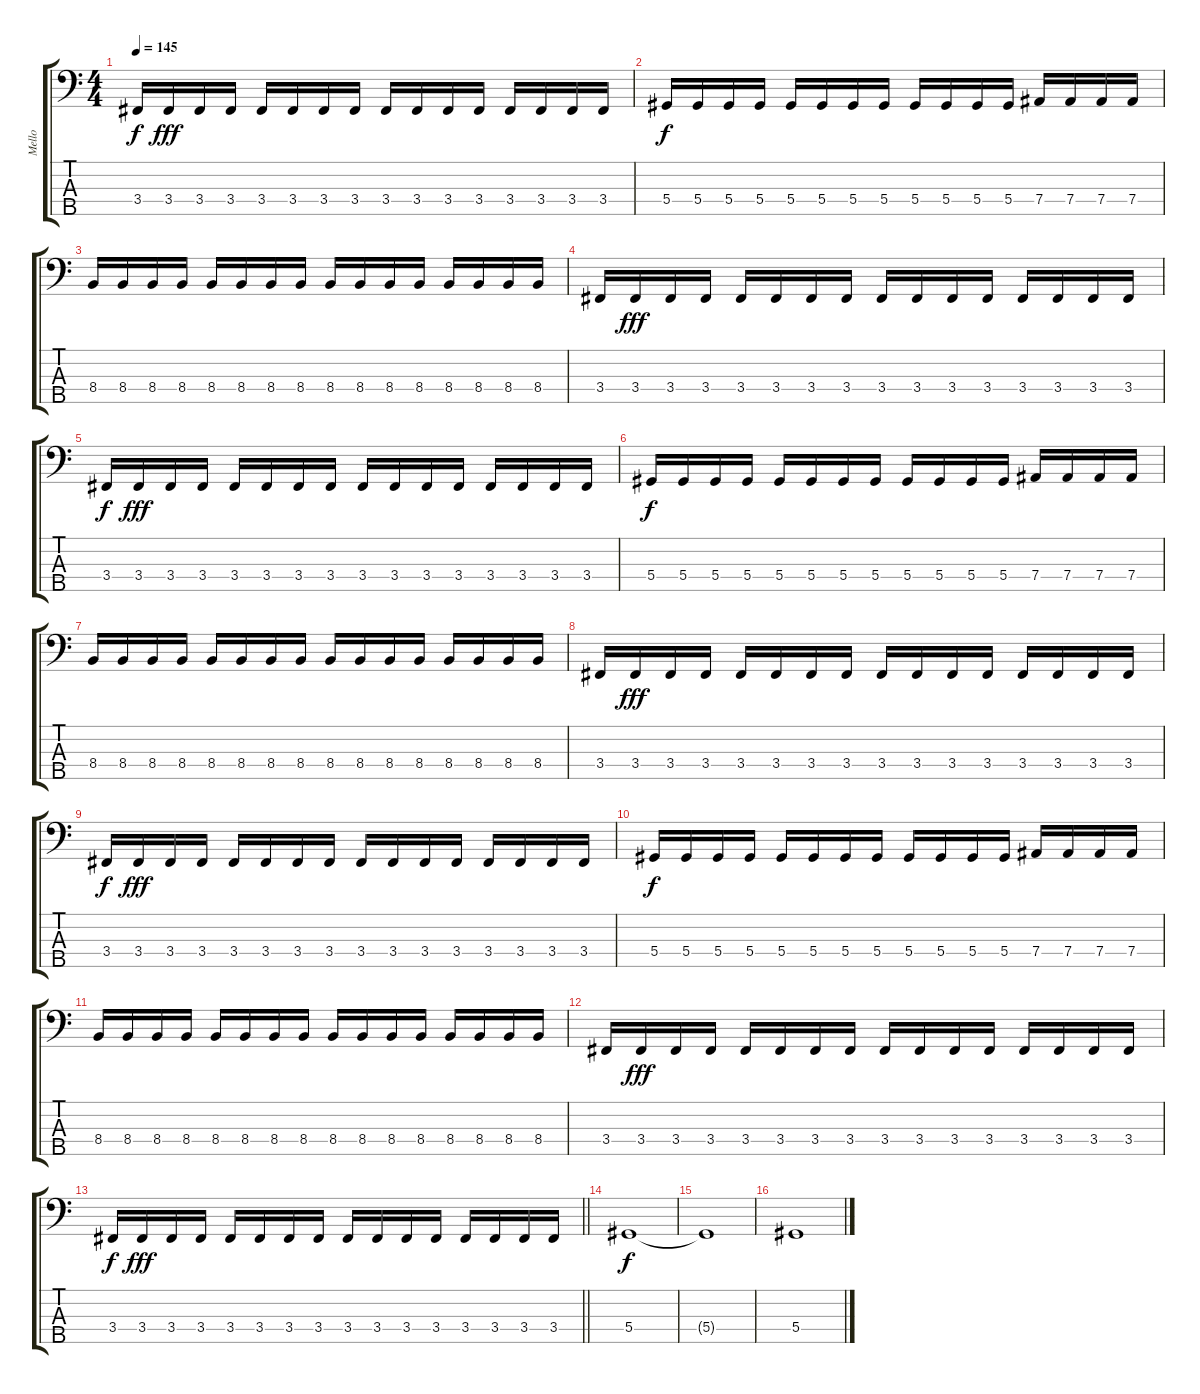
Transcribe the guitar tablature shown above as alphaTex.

\track ("Mello" "Mello") {instrument electricbassfinger}
\staff {score tabs}
\tuning (Gb2 Db2 Ab1 Eb1 Bb0) {hide}
\ts (4 4)
\tempo 145
\clef f4
\ks c
3.4.16{dy f} 3.4.16{dy fff} 3.4.16 3.4.16 3.4.16 3.4.16 3.4.16 3.4.16 3.4.16 3.4.16 3.4.16 3.4.16 3.4.16 3.4.16 3.4.16 3.4.16 |
5.4.16{dy f} 5.4.16 5.4.16 5.4.16 5.4.16 5.4.16 5.4.16 5.4.16 5.4.16 5.4.16 5.4.16 5.4.16 7.4.16 7.4.16 7.4.16 7.4.16 |
8.4.16 8.4.16 8.4.16 8.4.16 8.4.16 8.4.16 8.4.16 8.4.16 8.4.16 8.4.16 8.4.16 8.4.16 8.4.16 8.4.16 8.4.16 8.4.16 |
3.4.16 3.4.16{dy fff} 3.4.16 3.4.16 3.4.16 3.4.16 3.4.16 3.4.16 3.4.16 3.4.16 3.4.16 3.4.16 3.4.16 3.4.16 3.4.16 3.4.16 |
3.4.16{dy f} 3.4.16{dy fff} 3.4.16 3.4.16 3.4.16 3.4.16 3.4.16 3.4.16 3.4.16 3.4.16 3.4.16 3.4.16 3.4.16 3.4.16 3.4.16 3.4.16 |
5.4.16{dy f} 5.4.16 5.4.16 5.4.16 5.4.16 5.4.16 5.4.16 5.4.16 5.4.16 5.4.16 5.4.16 5.4.16 7.4.16 7.4.16 7.4.16 7.4.16 |
8.4.16 8.4.16 8.4.16 8.4.16 8.4.16 8.4.16 8.4.16 8.4.16 8.4.16 8.4.16 8.4.16 8.4.16 8.4.16 8.4.16 8.4.16 8.4.16 |
3.4.16 3.4.16{dy fff} 3.4.16 3.4.16 3.4.16 3.4.16 3.4.16 3.4.16 3.4.16 3.4.16 3.4.16 3.4.16 3.4.16 3.4.16 3.4.16 3.4.16 |
3.4.16{dy f} 3.4.16{dy fff} 3.4.16 3.4.16 3.4.16 3.4.16 3.4.16 3.4.16 3.4.16 3.4.16 3.4.16 3.4.16 3.4.16 3.4.16 3.4.16 3.4.16 |
5.4.16{dy f} 5.4.16 5.4.16 5.4.16 5.4.16 5.4.16 5.4.16 5.4.16 5.4.16 5.4.16 5.4.16 5.4.16 7.4.16 7.4.16 7.4.16 7.4.16 |
8.4.16 8.4.16 8.4.16 8.4.16 8.4.16 8.4.16 8.4.16 8.4.16 8.4.16 8.4.16 8.4.16 8.4.16 8.4.16 8.4.16 8.4.16 8.4.16 |
3.4.16 3.4.16{dy fff} 3.4.16 3.4.16 3.4.16 3.4.16 3.4.16 3.4.16 3.4.16 3.4.16 3.4.16 3.4.16 3.4.16 3.4.16 3.4.16 3.4.16 |
\barLineRight lightlight
3.4.16{dy f} 3.4.16{dy fff} 3.4.16 3.4.16 3.4.16 3.4.16 3.4.16 3.4.16 3.4.16 3.4.16 3.4.16 3.4.16 3.4.16 3.4.16 3.4.16 3.4.16 |
5.4.1{dy f} |
5.4{t}.1 |
5.4.1
